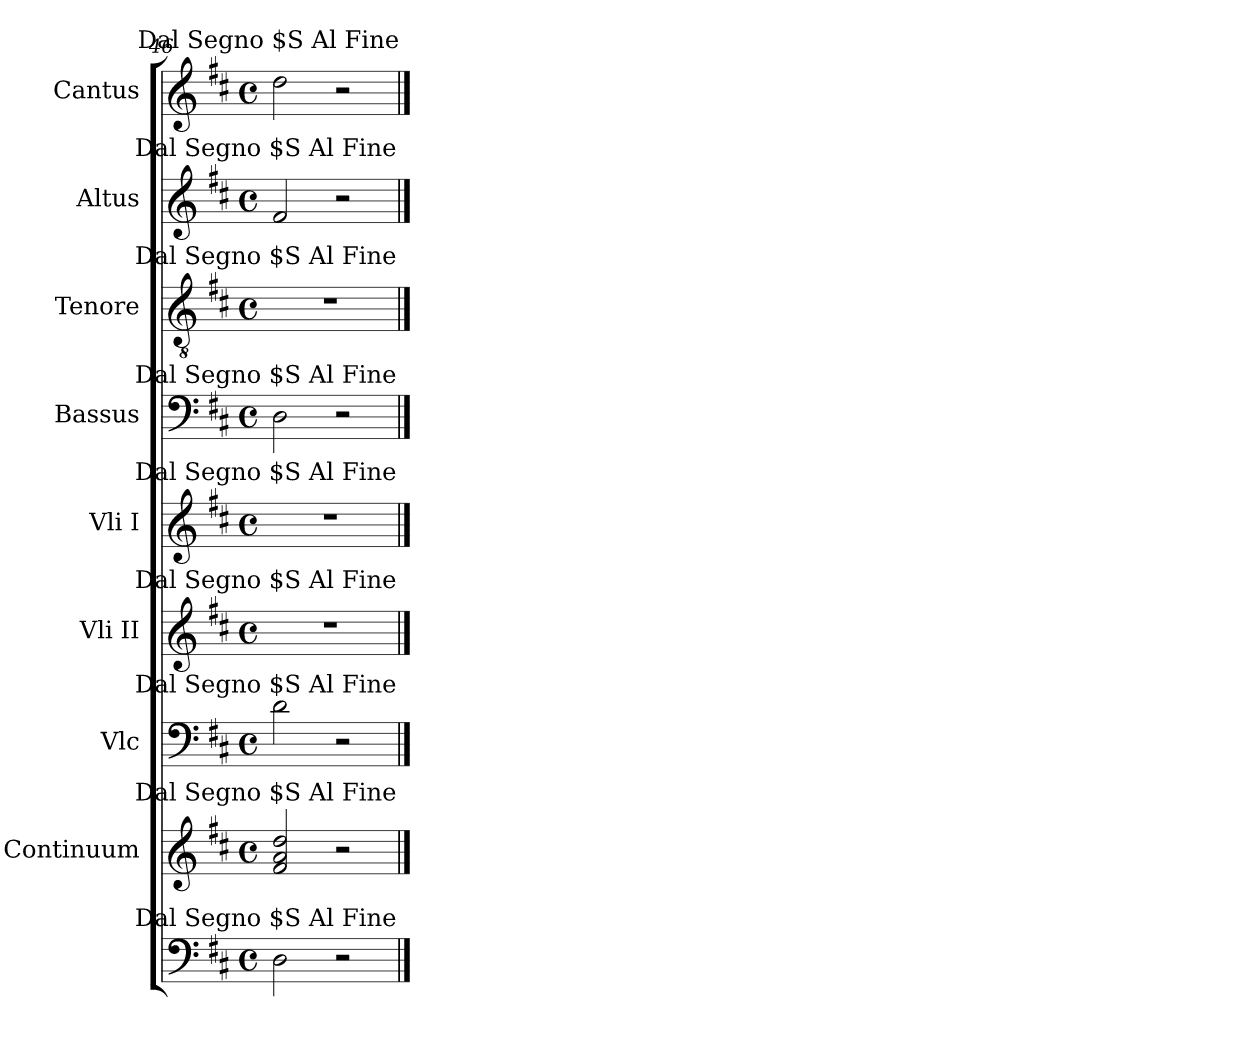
**kern	**kern	**kern	**kern	**kern	**kern	**kern	**kern	**kern
*part9	*part8	*part7	*part6	*part5	*part4	*part3	*part2	*part1
*staff9	*staff8	*staff7	*staff6	*staff5	*staff4	*staff3	*staff2	*staff1
*	*I"Continuum	*I"Vlc	*I"Vli II	*I"Vli I	*I"Bassus	*I"Tenore	*I"Altus	*I"Cantus
*clefF4	*clefG2	*clefF4	*clefG2	*clefG2	*clefF4	*clefGv2	*clefG2	*clefG2
*	*	*ITrd7c12	*	*	*	*	*	*
*k[f#c#]	*k[f#c#]	*k[f#c#]	*k[f#c#]	*k[f#c#]	*k[f#c#]	*k[f#c#]	*k[f#c#]	*k[f#c#]
*D:	*D:	*D:	*D:	*D:	*D:	*D:	*D:	*D:
*M4/4	*M4/4	*M4/4	*M4/4	*M4/4	*M4/4	*M4/4	*M4/4	*M4/4
*met(c)	*met(c)	*met(c)	*met(c)	*met(c)	*met(c)	*met(c)	*met(c)	*met(c)
*MM66	*MM66	*MM66	*MM66	*MM66	*MM66	*MM66	*MM66	*MM66
=46	=46	=46	=46	=46	=46	=46	=46	=46
2D\	2f#/ 2a/ 2dd/	2D\	1r	1r	2D\	1r	2f#/	2dd\
2r	2r	2r	.	.	2r	.	2r	2r
!	!	!	!	!	!	!	!	!LO:TX:a:rj:t=Dal Segno $S Al Fine
!	!	!	!	!	!	!	!LO:TX:a:rj:t=Dal Segno $S Al Fine	!
!	!	!	!	!	!	!LO:TX:a:rj:t=Dal Segno $S Al Fine	!	!
!	!	!	!	!	!LO:TX:a:rj:t=Dal Segno $S Al Fine	!	!	!
!	!	!	!	!LO:TX:a:rj:t=Dal Segno $S Al Fine	!	!	!	!
!	!	!	!LO:TX:a:rj:t=Dal Segno $S Al Fine	!	!	!	!	!
!	!	!LO:TX:a:rj:t=Dal Segno $S Al Fine	!	!	!	!	!	!
!	!LO:TX:a:rj:t=Dal Segno $S Al Fine	!	!	!	!	!	!	!
!LO:TX:a:rj:t=Dal Segno $S Al Fine	!	!	!	!	!	!	!	!
==	==	==	==	==	==	==	==	==
*-	*-	*-	*-	*-	*-	*-	*-	*-
